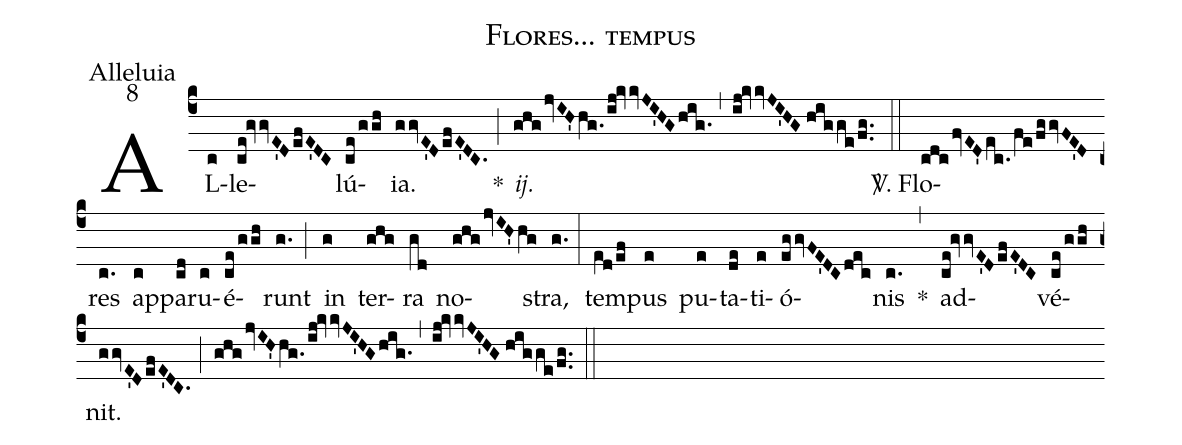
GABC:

name:Flores... tempus;
office-part:Alleluia;
mode:8;
%%
(c4) AL(c)le(ce!gvvE'DefE'DC)lú(ce/ggh){ia}.(ggvE'DefE'DC.) <clear>*(;) <i>ij.</i>(ghgjvIH'hg./ij!kvvJI'HGhig.) (,) (ij!kvvJI'HG//higge/fg..) (::) <sp>V/</sp>. Flo(cdcfvED'ec./fe/fggvFE'D)res(c.) ap(c)pa(cd)ru(c)é(ce/ggh)runt(g.) (;) in(g) ter(ghg)ra(gd) no(ghgjvIH'hg)stra,(g.) (:) tem(e[ll:1]d/ef)pus(e) pu(e)ta(de)ti(e)ó(eggvFE'DCdec)nis(c.) *(,) ad(ce!gvvE'DefE'DC)vé(ce/ggh)nit.(ggvE'DefE'DC.) (;) (ghgjvIH'hg./ij!kvvJI'HGhig.) (,) (ij!kvvJI'HG//higge/fg..) (::)
